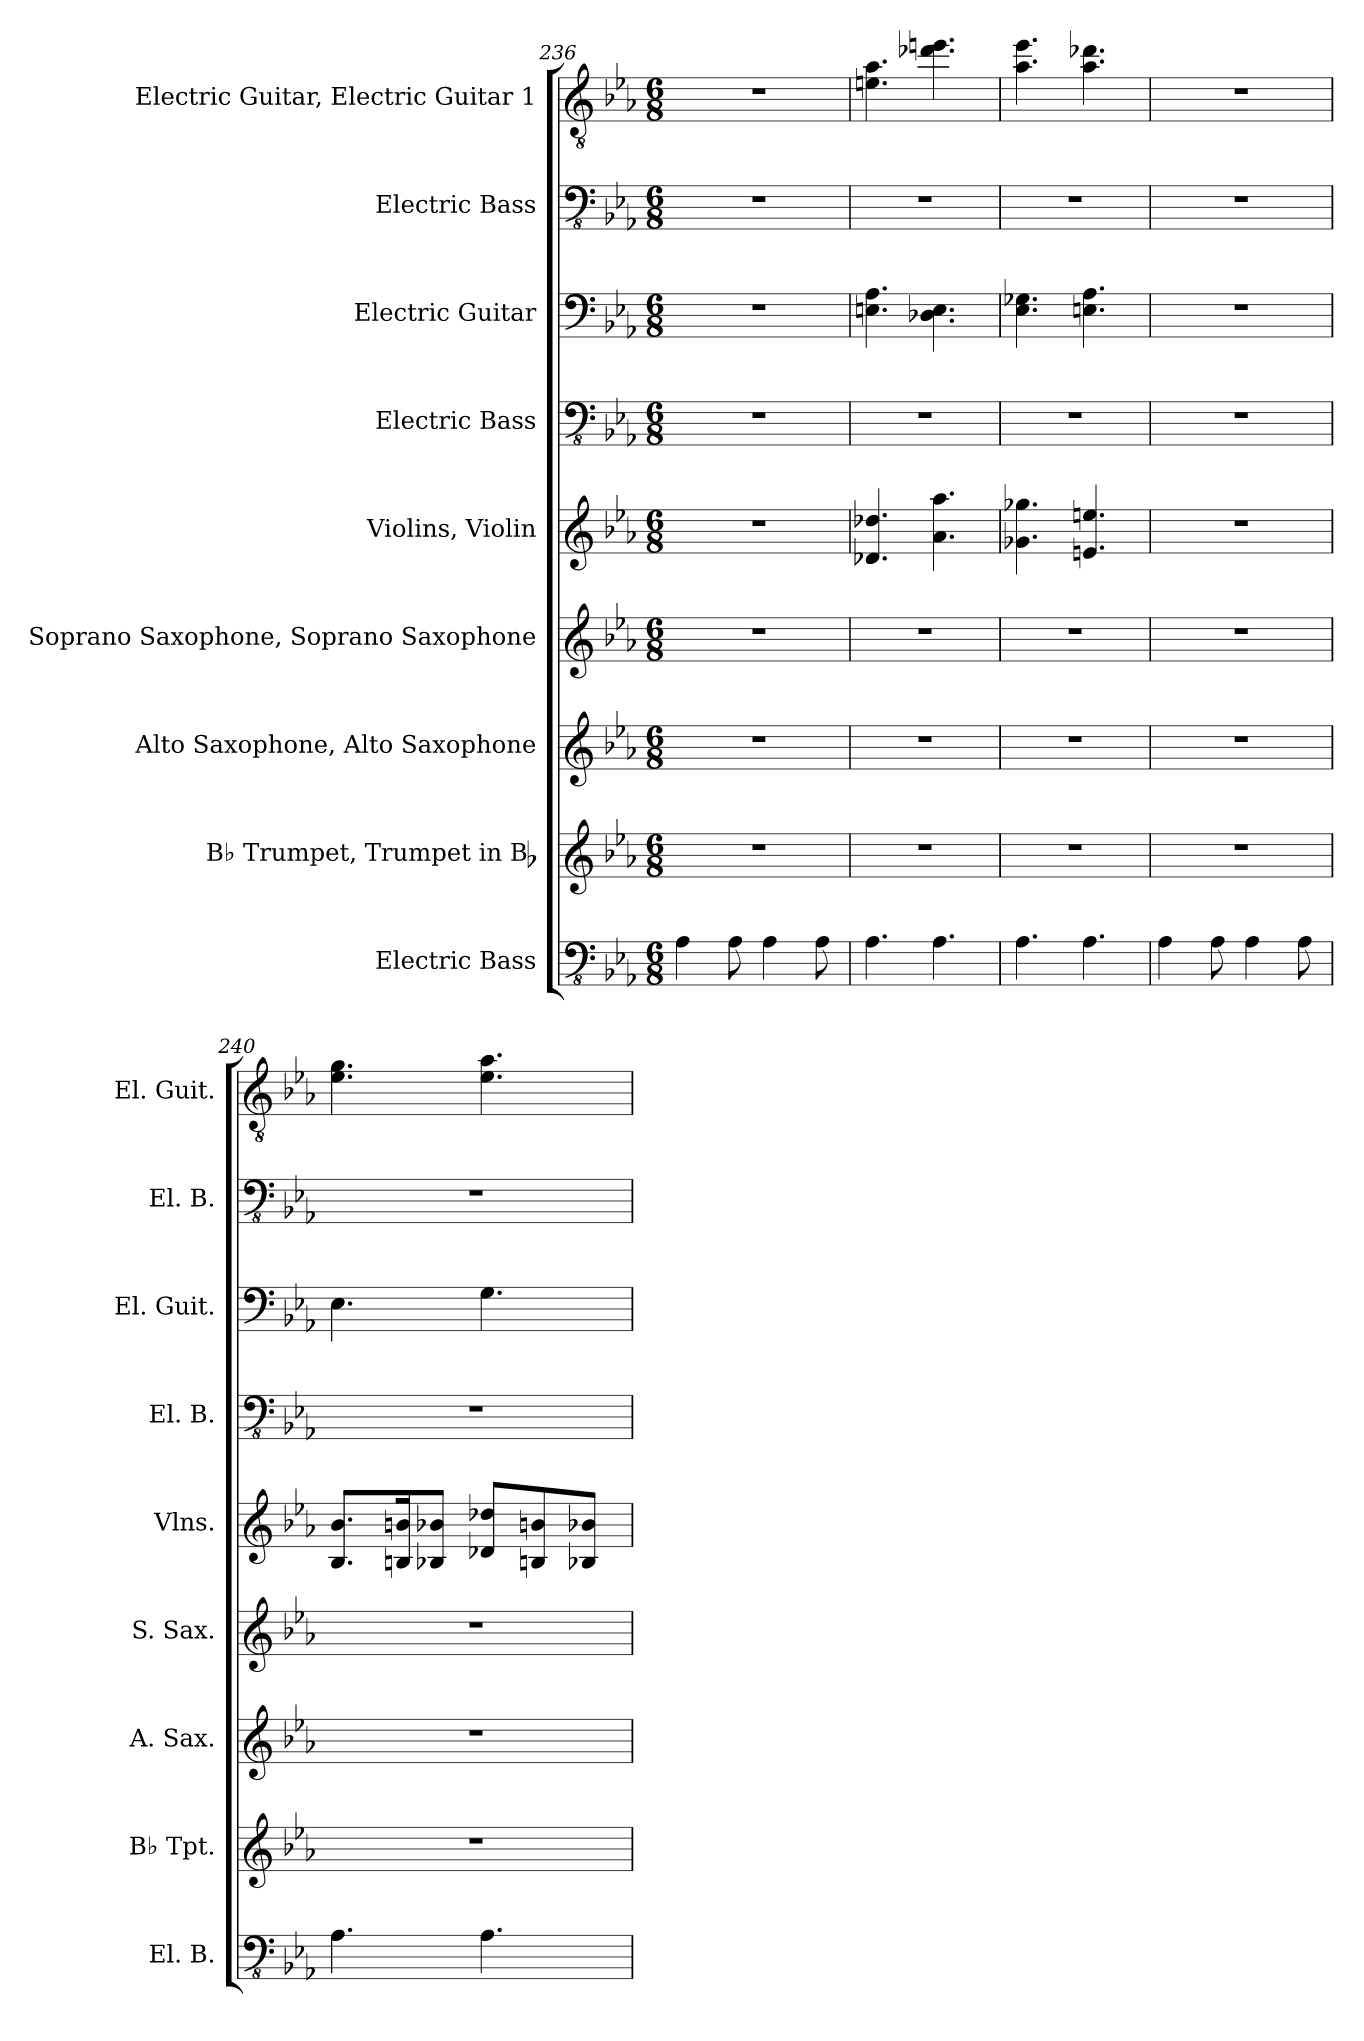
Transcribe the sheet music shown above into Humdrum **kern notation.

**kern	**kern	**kern	**kern	**kern	**kern	**kern	**kern	**kern
*part9	*part8	*part7	*part6	*part5	*part4	*part3	*part2	*part1
*staff9	*staff8	*staff7	*staff6	*staff5	*staff4	*staff3	*staff2	*staff1
*I"Electric Bass	*I"B♭ Trumpet, Trumpet in Bb	*I"Alto Saxophone, Alto Saxophone	*I"Soprano Saxophone, Soprano Saxophone	*I"Violins, Violin	*I"Electric Bass	*I"Electric Guitar	*I"Electric Bass	*I"Electric Guitar, Electric Guitar 1
*I'El. B.	*I'B♭ Tpt.	*I'A. Sax.	*I'S. Sax.	*I'Vlns.	*I'El. B.	*I'El. Guit.	*I'El. B.	*I'El. Guit.
*clefFv4	*clefG2	*clefG2	*clefG2	*clefG2	*clefFv4	*clefF4	*clefFv4	*clefGv2
*	*ITrd1c2	*ITrd5c9	*ITrd1c2	*	*	*	*	*
*k[b-e-a-]	*k[b-e-a-d-g-]	*k[b-e-a-d-g-c-]	*k[b-e-a-d-g-]	*k[b-e-a-]	*k[b-e-a-]	*k[b-e-a-]	*k[b-e-a-]	*k[b-e-a-]
*M6/8	*M6/8	*M6/8	*M6/8	*M6/8	*M6/8	*M6/8	*M6/8	*M6/8
=236	=236	=236	=236	=236	=236	=236	=236	=236
4AA-\	2.r	2.r	2.r	2.r	2.r	2.r	2.r	2.r
8AA-\	.	.	.	.	.	.	.	.
4AA-\	.	.	.	.	.	.	.	.
8AA-\	.	.	.	.	.	.	.	.
=237	=237	=237	=237	=237	=237	=237	=237	=237
4.AA-\	2.r	2.r	2.r	4.d-X/ 4.dd-X/	2.r	4.En\ 4.A-\	2.r	4.en\ 4.a-\
4.AA-\	.	.	.	4.a-\ 4.aa-\	.	4.D-X\ 4.E\	.	4.dd-X\ 4.een\
=238	=238	=238	=238	=238	=238	=238	=238	=238
4.AA-\	2.r	2.r	2.r	4.g-X\ 4.gg-X\	2.r	4.E-\ 4.G-X\	2.r	4.a-\ 4.ee-\
4.AA-\	.	.	.	4.en/ 4.een/	.	4.En\ 4.A-\	.	4.a-\ 4.dd-X\
=239	=239	=239	=239	=239	=239	=239	=239	=239
4AA-\	2.r	2.r	2.r	2.r	2.r	2.r	2.r	2.r
8AA-\	.	.	.	.	.	.	.	.
4AA-\	.	.	.	.	.	.	.	.
8AA-\	.	.	.	.	.	.	.	.
!!LO:PB:g=z
=240	=240	=240	=240	=240	=240	=240	=240	=240
4.AA-\	2.r	2.r	2.r	8.B-/ 8.b-/L	2.r	4.E-\	2.r	4.e-\ 4.g\
.	.	.	.	16Bn/ 16bn/K	.	.	.	.
.	.	.	.	8B-X/ 8b-X/J	.	.	.	.
4.AA-\	.	.	.	8d-X/ 8dd-X/L	.	4.G\	.	4.e-\ 4.a-\
.	.	.	.	8Bn/ 8bn/	.	.	.	.
.	.	.	.	8B-X/ 8b-X/J	.	.	.	.
=	=	=	=	=	=	=	=	=
*-	*-	*-	*-	*-	*-	*-	*-	*-
